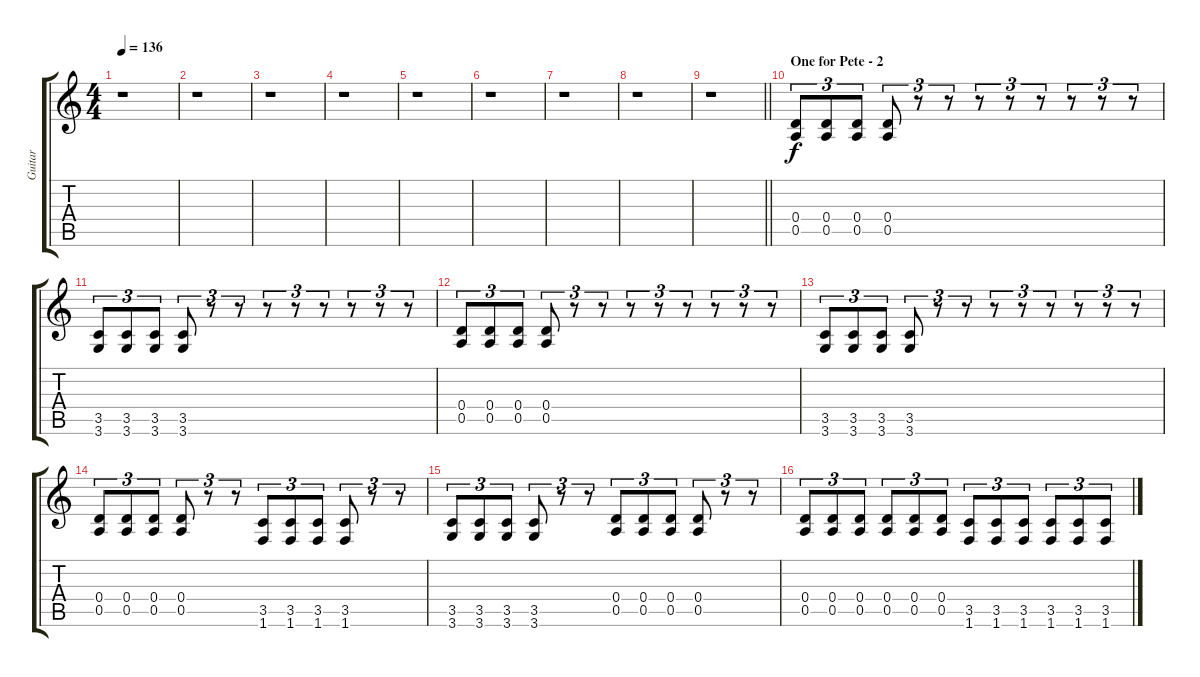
\track ("Guitar" "Guitar") {instrument distortionguitar}
\staff {score tabs}
\tuning (E4 B3 G3 D3 A2 E2) {hide}
\ts (4 4)
\tempo 136
\clef g2
\ks c
r.1{dy f} |
r.1 |
r.1 |
r.1 |
r.1 |
r.1 |
r.1 |
r.1 |
\barLineRight lightlight
r.1 |
\section ("" "One for Pete - 2")
(0.4 0.5).8{tu (3 2)} (0.4 0.5).8{tu (3 2)} (0.4 0.5).8{tu (3 2)} (0.4 0.5).8{tu (3 2)} r.8{tu (3 2)} r.8{tu (3 2)} r.8{tu (3 2)} r.8{tu (3 2)} r.8{tu (3 2)} r.8{tu (3 2)} r.8{tu (3 2)} r.8{tu (3 2)} |
(3.5 3.6).8{tu (3 2)} (3.5 3.6).8{tu (3 2)} (3.5 3.6).8{tu (3 2)} (3.5 3.6).8{tu (3 2)} r.8{tu (3 2)} r.8{tu (3 2)} r.8{tu (3 2)} r.8{tu (3 2)} r.8{tu (3 2)} r.8{tu (3 2)} r.8{tu (3 2)} r.8{tu (3 2)} |
(0.4 0.5).8{tu (3 2)} (0.4 0.5).8{tu (3 2)} (0.4 0.5).8{tu (3 2)} (0.4 0.5).8{tu (3 2)} r.8{tu (3 2)} r.8{tu (3 2)} r.8{tu (3 2)} r.8{tu (3 2)} r.8{tu (3 2)} r.8{tu (3 2)} r.8{tu (3 2)} r.8{tu (3 2)} |
(3.5 3.6).8{tu (3 2)} (3.5 3.6).8{tu (3 2)} (3.5 3.6).8{tu (3 2)} (3.5 3.6).8{tu (3 2)} r.8{tu (3 2)} r.8{tu (3 2)} r.8{tu (3 2)} r.8{tu (3 2)} r.8{tu (3 2)} r.8{tu (3 2)} r.8{tu (3 2)} r.8{tu (3 2)} |
(0.4 0.5).8{tu (3 2)} (0.4 0.5).8{tu (3 2)} (0.4 0.5).8{tu (3 2)} (0.4 0.5).8{tu (3 2)} r.8{tu (3 2)} r.8{tu (3 2)} (3.5 1.6).8{tu (3 2)} (3.5 1.6).8{tu (3 2)} (3.5 1.6).8{tu (3 2)} (3.5 1.6).8{tu (3 2)} r.8{tu (3 2)} r.8{tu (3 2)} |
(3.5 3.6).8{tu (3 2)} (3.5 3.6).8{tu (3 2)} (3.5 3.6).8{tu (3 2)} (3.5 3.6).8{tu (3 2)} r.8{tu (3 2)} r.8{tu (3 2)} (0.4 0.5).8{tu (3 2)} (0.4 0.5).8{tu (3 2)} (0.4 0.5).8{tu (3 2)} (0.4 0.5).8{tu (3 2)} r.8{tu (3 2)} r.8{tu (3 2)} |
(0.4 0.5).8{tu (3 2)} (0.4 0.5).8{tu (3 2)} (0.4 0.5).8{tu (3 2)} (0.4 0.5).8{tu (3 2)} (0.4 0.5).8{tu (3 2)} (0.4 0.5).8{tu (3 2)} (3.5 1.6).8{tu (3 2)} (3.5 1.6).8{tu (3 2)} (3.5 1.6).8{tu (3 2)} (3.5 1.6).8{tu (3 2)} (3.5 1.6).8{tu (3 2)} (3.5 1.6).8{tu (3 2)}
